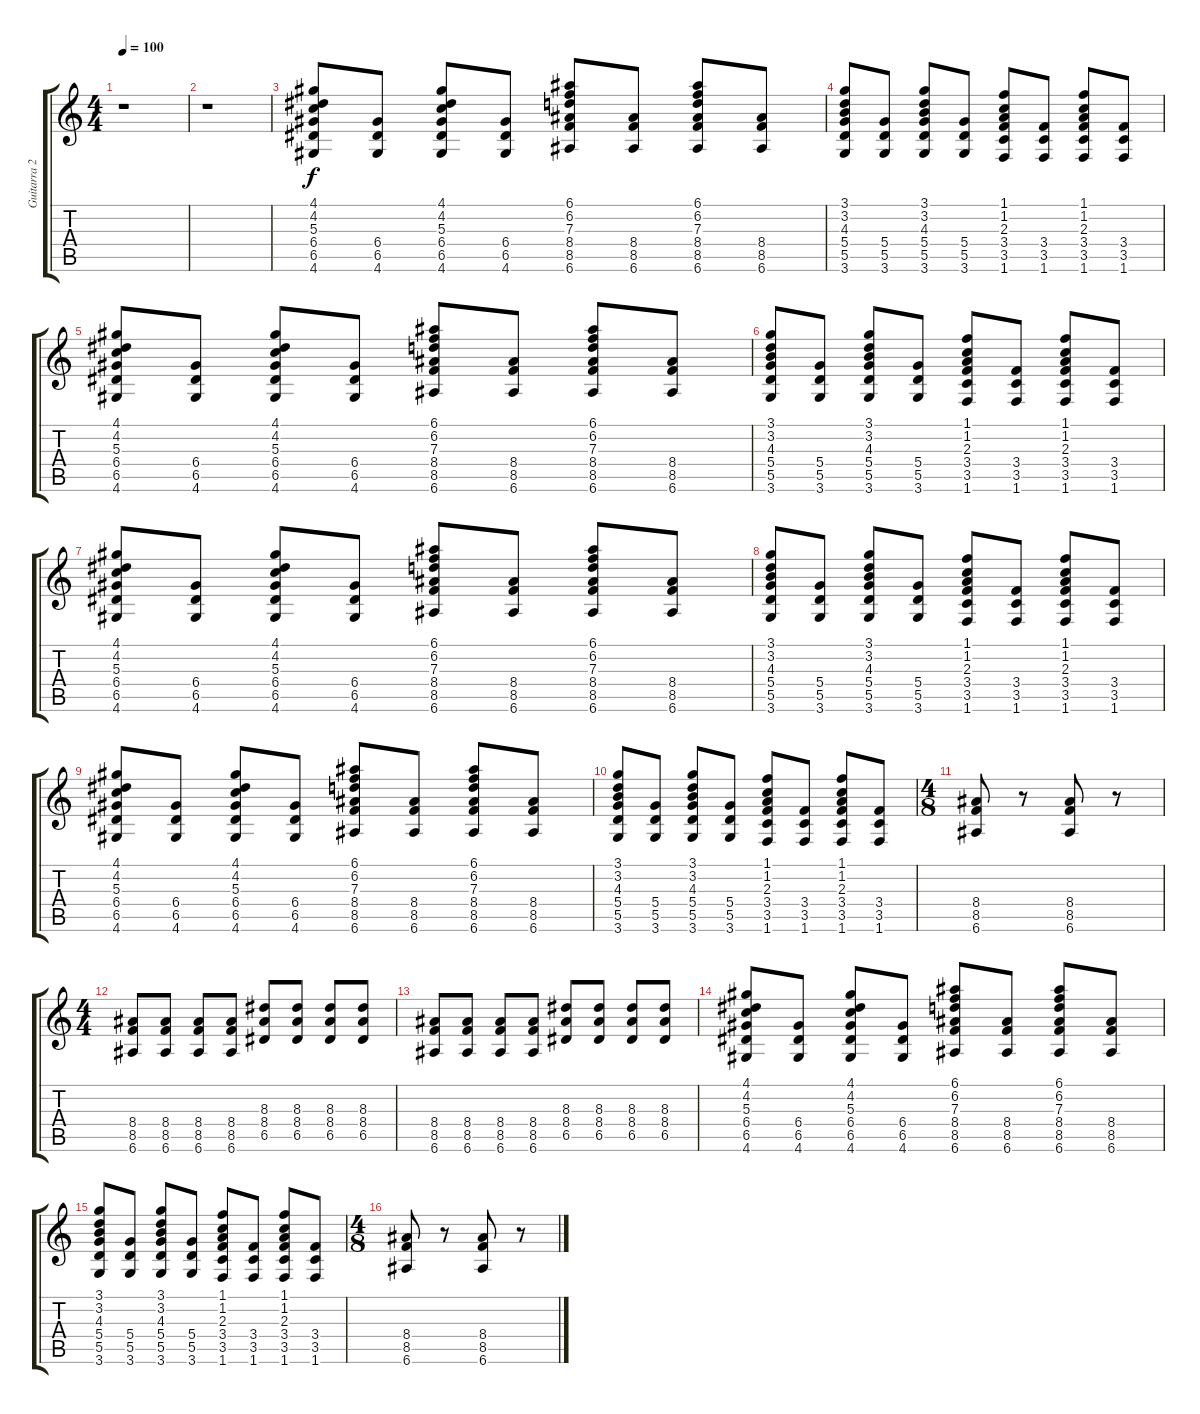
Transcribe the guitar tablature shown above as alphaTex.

\track ("Guitarra 2" "Guitarra 2") {instrument electricguitarclean}
\staff {score tabs}
\tuning (E4 B3 G3 D3 A2 E2) {hide}
\ts (4 4)
\tempo 100
\clef g2
\ks c
r.1{dy f instrument electricguitarclean} |
r.1 |
(4.1 4.2 5.3 6.4 6.5 4.6).8 (6.4 6.5 4.6).8 (4.1 4.2 5.3 6.4 6.5 4.6).8 (6.4 6.5 4.6).8 (6.1 6.2 7.3 8.4 8.5 6.6).8 (8.4 8.5 6.6).8 (6.1 6.2 7.3 8.4 8.5 6.6).8 (8.4 8.5 6.6).8 |
(3.1 3.2 4.3 5.4 5.5 3.6).8 (5.4 5.5 3.6).8 (3.1 3.2 4.3 5.4 5.5 3.6).8 (5.4 5.5 3.6).8 (1.1 1.2 2.3 3.4 3.5 1.6).8 (3.4 3.5 1.6).8 (1.1 1.2 2.3 3.4 3.5 1.6).8 (3.4 3.5 1.6).8 |
(4.1 4.2 5.3 6.4 6.5 4.6).8 (6.4 6.5 4.6).8 (4.1 4.2 5.3 6.4 6.5 4.6).8 (6.4 6.5 4.6).8 (6.1 6.2 7.3 8.4 8.5 6.6).8 (8.4 8.5 6.6).8 (6.1 6.2 7.3 8.4 8.5 6.6).8 (8.4 8.5 6.6).8 |
(3.1 3.2 4.3 5.4 5.5 3.6).8 (5.4 5.5 3.6).8 (3.1 3.2 4.3 5.4 5.5 3.6).8 (5.4 5.5 3.6).8 (1.1 1.2 2.3 3.4 3.5 1.6).8 (3.4 3.5 1.6).8 (1.1 1.2 2.3 3.4 3.5 1.6).8 (3.4 3.5 1.6).8 |
(4.1 4.2 5.3 6.4 6.5 4.6).8 (6.4 6.5 4.6).8 (4.1 4.2 5.3 6.4 6.5 4.6).8 (6.4 6.5 4.6).8 (6.1 6.2 7.3 8.4 8.5 6.6).8 (8.4 8.5 6.6).8 (6.1 6.2 7.3 8.4 8.5 6.6).8 (8.4 8.5 6.6).8 |
(3.1 3.2 4.3 5.4 5.5 3.6).8 (5.4 5.5 3.6).8 (3.1 3.2 4.3 5.4 5.5 3.6).8 (5.4 5.5 3.6).8 (1.1 1.2 2.3 3.4 3.5 1.6).8 (3.4 3.5 1.6).8 (1.1 1.2 2.3 3.4 3.5 1.6).8 (3.4 3.5 1.6).8 |
(4.1 4.2 5.3 6.4 6.5 4.6).8 (6.4 6.5 4.6).8 (4.1 4.2 5.3 6.4 6.5 4.6).8 (6.4 6.5 4.6).8 (6.1 6.2 7.3 8.4 8.5 6.6).8 (8.4 8.5 6.6).8 (6.1 6.2 7.3 8.4 8.5 6.6).8 (8.4 8.5 6.6).8 |
(3.1 3.2 4.3 5.4 5.5 3.6).8 (5.4 5.5 3.6).8 (3.1 3.2 4.3 5.4 5.5 3.6).8 (5.4 5.5 3.6).8 (1.1 1.2 2.3 3.4 3.5 1.6).8 (3.4 3.5 1.6).8 (1.1 1.2 2.3 3.4 3.5 1.6).8 (3.4 3.5 1.6).8 |
\ts (4 8)
(8.4 8.5 6.6).8 r.8 (8.4 8.5 6.6).8 r.8 |
\ts (4 4)
(8.4 8.5 6.6).8 (8.4 8.5 6.6).8 (8.4 8.5 6.6).8 (8.4 8.5 6.6).8 (8.3 8.4 6.5).8 (8.3 8.4 6.5).8 (8.3 8.4 6.5).8 (8.3 8.4 6.5).8 |
(8.4 8.5 6.6).8 (8.4 8.5 6.6).8 (8.4 8.5 6.6).8 (8.4 8.5 6.6).8 (8.3 8.4 6.5).8 (8.3 8.4 6.5).8 (8.3 8.4 6.5).8 (8.3 8.4 6.5).8 |
(4.1 4.2 5.3 6.4 6.5 4.6).8 (6.4 6.5 4.6).8 (4.1 4.2 5.3 6.4 6.5 4.6).8 (6.4 6.5 4.6).8 (6.1 6.2 7.3 8.4 8.5 6.6).8 (8.4 8.5 6.6).8 (6.1 6.2 7.3 8.4 8.5 6.6).8 (8.4 8.5 6.6).8 |
(3.1 3.2 4.3 5.4 5.5 3.6).8 (5.4 5.5 3.6).8 (3.1 3.2 4.3 5.4 5.5 3.6).8 (5.4 5.5 3.6).8 (1.1 1.2 2.3 3.4 3.5 1.6).8 (3.4 3.5 1.6).8 (1.1 1.2 2.3 3.4 3.5 1.6).8 (3.4 3.5 1.6).8 |
\ts (4 8)
(8.4 8.5 6.6).8 r.8 (8.4 8.5 6.6).8 r.8
